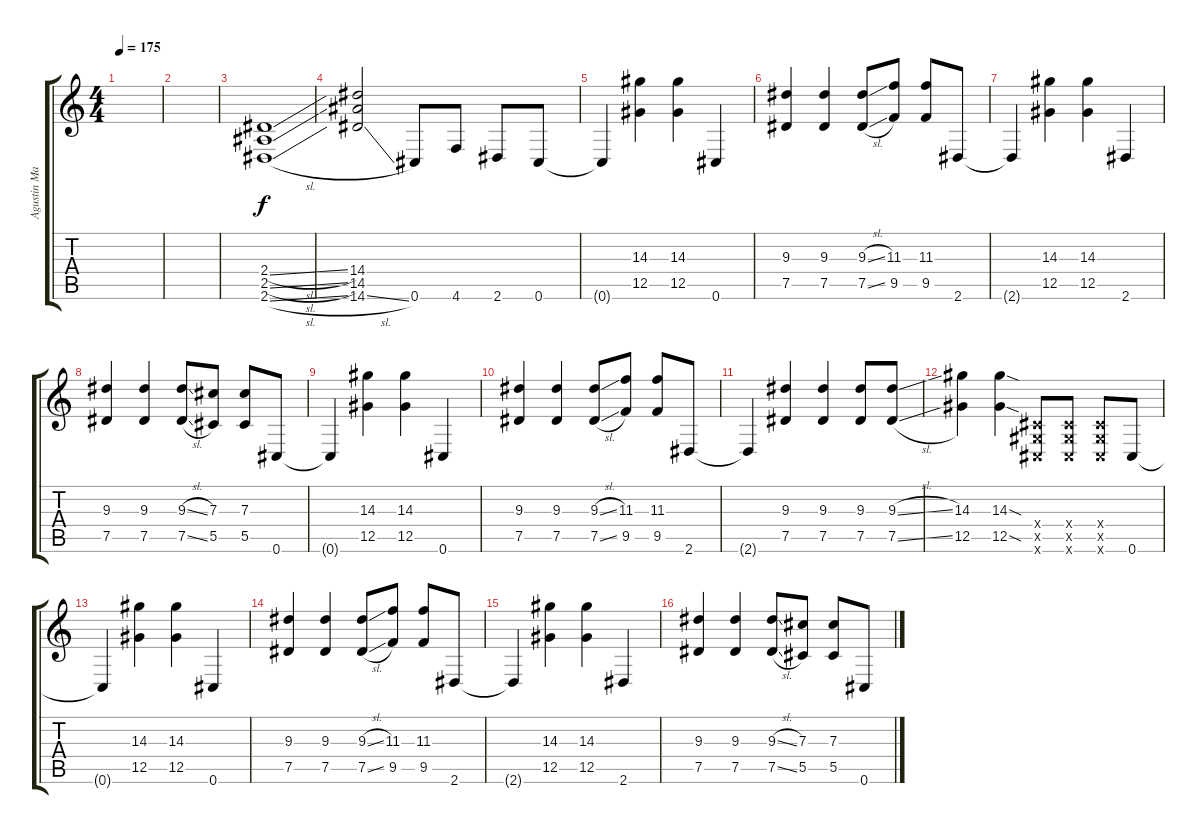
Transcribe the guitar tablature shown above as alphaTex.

\track ("Agustin Manresa" "Agustin Ma") {instrument distortionguitar}
\staff {score tabs}
\tuning (Eb4 Bb3 Gb3 Db3 Ab2 Db2) {hide}
\ts (4 4)
\tempo 175
\clef g2
\ks c
|
|
(2.4{sl} 2.5{sl} 2.6{sl}).1 |
(14.4 14.5 14.6{sl}).2 0.6.8 4.6.8 2.6.8 0.6.8 |
0.6{t}.4 (14.3 12.5).4 (14.3 12.5).4 0.6.4 |
(9.3 7.5).4 (9.3 7.5).4 (9.3{sl} 7.5{sl}).8 (11.3 9.5).8 (11.3 9.5).8 2.6.8 |
2.6{t}.4 (14.3 12.5).4 (14.3 12.5).4 2.6.4 |
(9.3 7.5).4 (9.3 7.5).4 (9.3{sl} 7.5{sl}).8 (7.3 5.5).8 (7.3 5.5).8 0.6.8 |
0.6{t}.4 (14.3 12.5).4 (14.3 12.5).4 0.6.4 |
(9.3 7.5).4 (9.3 7.5).4 (9.3{sl} 7.5{sl}).8 (11.3 9.5).8 (11.3 9.5).8 2.6.8 |
2.6{t}.4 (9.3 7.5).4 (9.3 7.5).4 (9.3 7.5).8 (9.3{sl} 7.5{sl}).8 |
(14.3 12.5).4 (14.3{sod} 12.5{sod}).4 (0.4{x} 0.5{x} 0.6{x}).8 (0.4{x} 0.5{x} 0.6{x}).8 (0.4{x} 0.5{x} 0.6{x}).8 0.6.8 |
0.6{t}.4 (14.3 12.5).4 (14.3 12.5).4 0.6.4 |
(9.3 7.5).4 (9.3 7.5).4 (9.3{sl} 7.5{sl}).8 (11.3 9.5).8 (11.3 9.5).8 2.6.8 |
2.6{t}.4 (14.3 12.5).4 (14.3 12.5).4 2.6.4 |
(9.3 7.5).4 (9.3 7.5).4 (9.3{sl} 7.5{sl}).8 (7.3 5.5).8 (7.3 5.5).8 0.6.8
